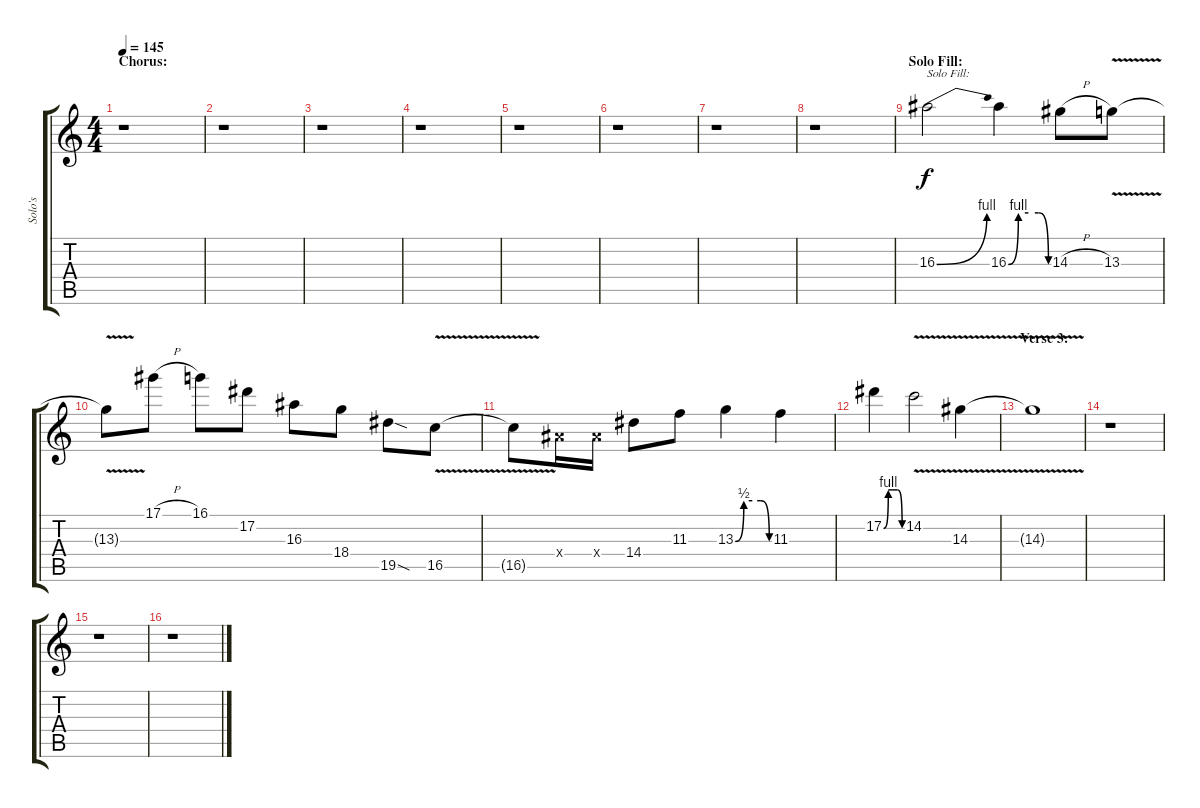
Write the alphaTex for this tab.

\track ("Solo's" "Solo's") {instrument distortionguitar}
\staff {score tabs}
\tuning (Eb4 Bb3 Gb3 Db3 Ab2 Eb2) {hide}
\ts (4 4)
\section ("" "Chorus:")
\tempo 145
\clef g2
\ks c
r.1{dy f} |
r.1 |
r.1 |
r.1 |
r.1 |
r.1 |
r.1 |
r.1 |
\section ("" "Solo Fill:")
16.3{be (bend 0 0 60 4)}.2{txt "Solo Fill:"} 16.3{be (custom 0 0 15 4 30 4 45 4 60 0)}.4 14.3{h}.8 13.3{v}.8 |
13.3{t}.8 17.1{h}.8 16.1.8 17.2.8 16.3.8 18.4.8 19.5{sod}.8 16.5{v}.8 |
16.5{t}.8 9.4{x}.16 9.4{x}.16 14.4.8 11.3.8 13.3{be (custom 0 0 15 2 30 2 45 2 60 0)}.4 11.3.4 |
17.2{be (custom 0 0 15 4 30 4 45 4 60 0)}.4 14.2{v}.2 14.3{v}.4 |
\section ("" "Verse 3:")
14.3{t}.1 |
r.1 |
r.1 |
r.1
